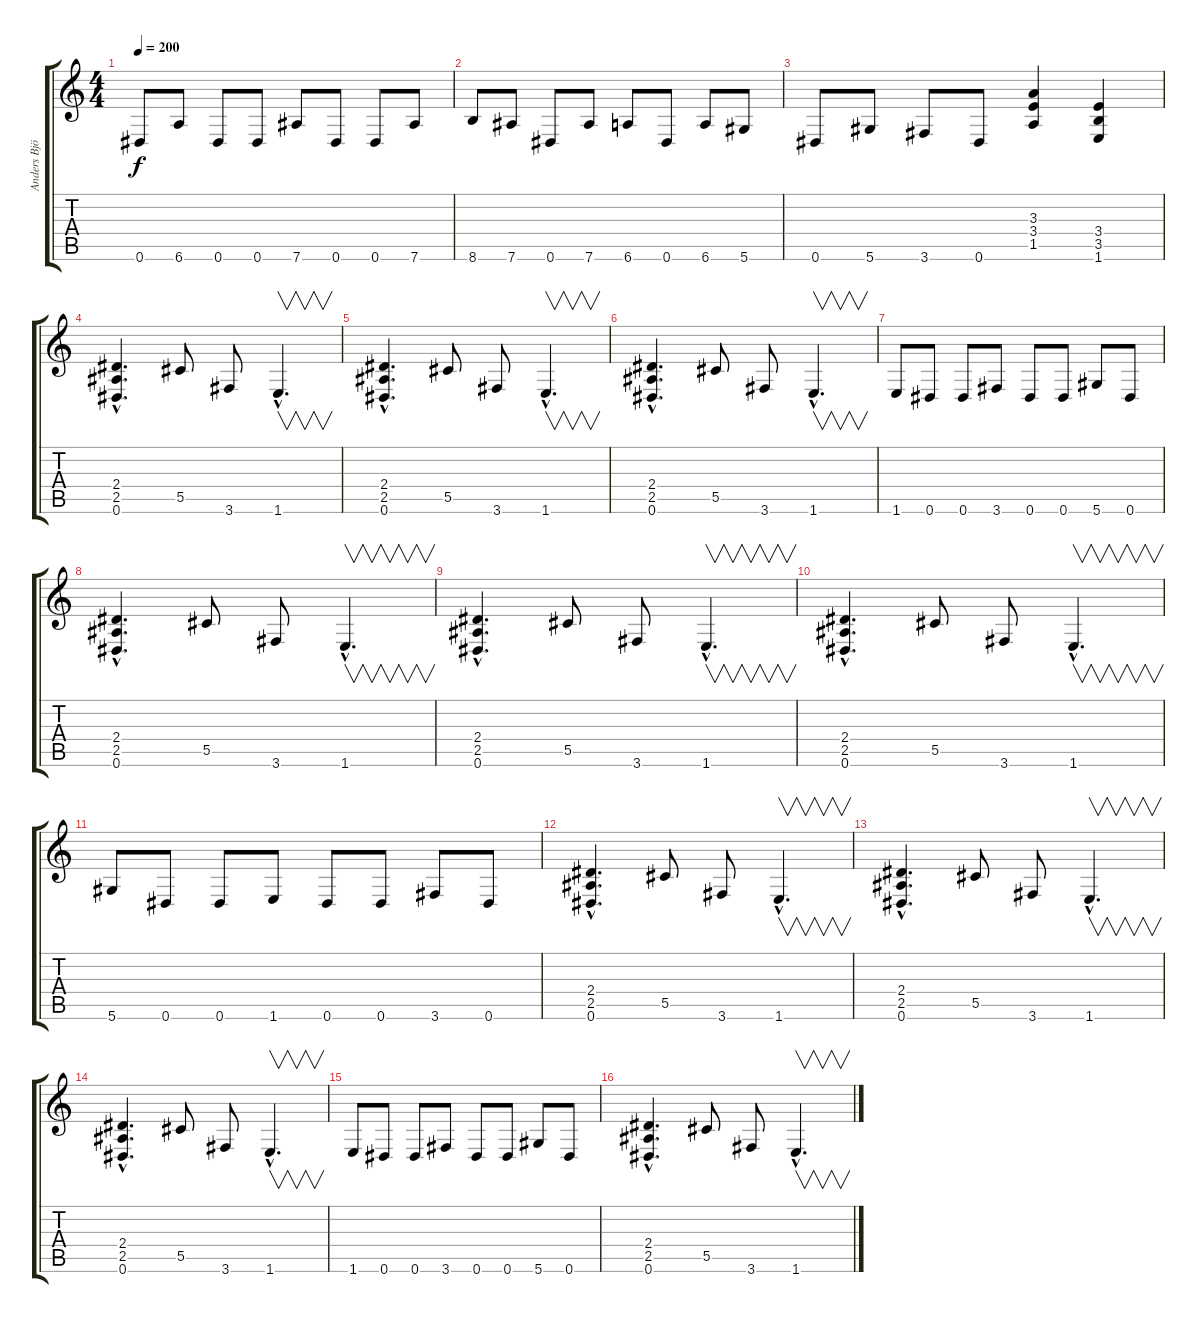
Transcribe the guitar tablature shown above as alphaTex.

\track ("Anders Björler" "Anders Bjö") {instrument distortionguitar}
\staff {score tabs}
\tuning (Eb4 Bb3 Gb3 Db3 Ab2 Eb2) {hide}
\ts (4 4)
\tempo 200
\clef g2
\ks c
0.6.8{dy f} 6.6.8 0.6.8 0.6.8 7.6.8 0.6.8 0.6.8 7.6.8 |
8.6.8 7.6.8 0.6.8 7.6.8 6.6.8 0.6.8 6.6.8 5.6.8 |
0.6.8 5.6.8 3.6.8 0.6.8 (3.3 3.4 1.5).4 (3.4 3.5 1.6).4 |
(2.4{hac} 2.5{hac} 0.6{hac}).4{d} 5.5.8 3.6.8 1.6{hac}.4{v d} |
(2.4{hac} 2.5{hac} 0.6{hac}).4{d} 5.5.8 3.6.8 1.6{hac}.4{v d} |
(2.4{hac} 2.5{hac} 0.6{hac}).4{d} 5.5.8 3.6.8 1.6{hac}.4{v d} |
1.6.8 0.6.8 0.6.8 3.6.8 0.6.8 0.6.8 5.6.8 0.6.8 |
(2.4{hac} 2.5{hac} 0.6{hac}).4{d} 5.5.8 3.6.8 1.6{hac}.4{v d} |
(2.4{hac} 2.5{hac} 0.6{hac}).4{d} 5.5.8 3.6.8 1.6{hac}.4{v d} |
(2.4{hac} 2.5{hac} 0.6{hac}).4{d} 5.5.8 3.6.8 1.6{hac}.4{v d} |
5.6.8 0.6.8 0.6.8 1.6.8 0.6.8 0.6.8 3.6.8 0.6.8 |
(2.4{hac} 2.5{hac} 0.6{hac}).4{d} 5.5.8 3.6.8 1.6{hac}.4{v d} |
(2.4{hac} 2.5{hac} 0.6{hac}).4{d} 5.5.8 3.6.8 1.6{hac}.4{v d} |
(2.4{hac} 2.5{hac} 0.6{hac}).4{d} 5.5.8 3.6.8 1.6{hac}.4{v d} |
1.6.8 0.6.8 0.6.8 3.6.8 0.6.8 0.6.8 5.6.8 0.6.8 |
(2.4{hac} 2.5{hac} 0.6{hac}).4{d} 5.5.8 3.6.8 1.6{hac}.4{v d}
